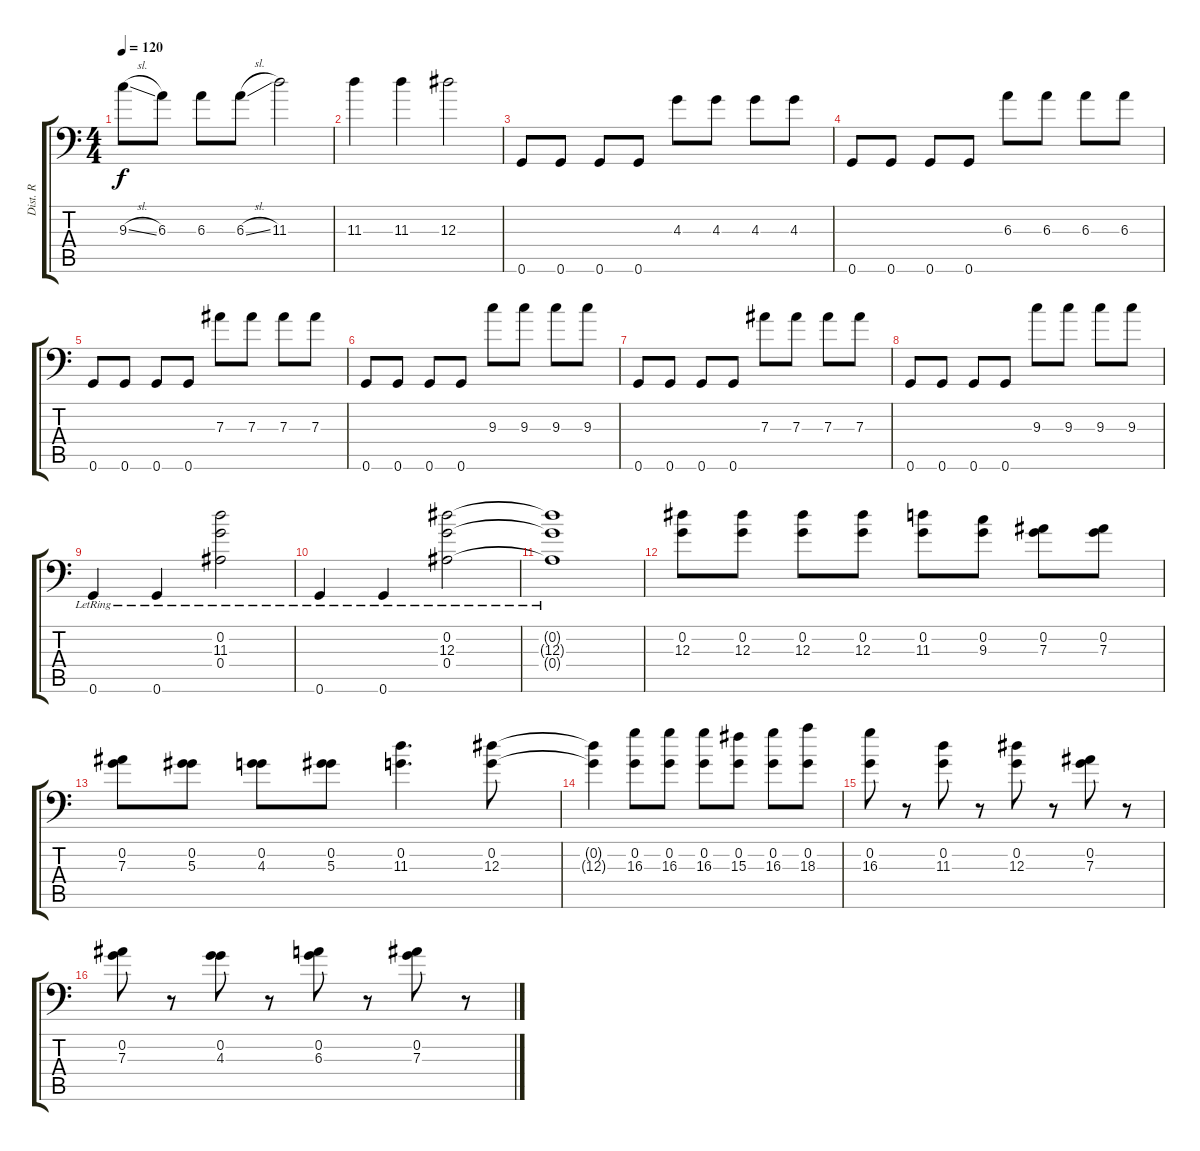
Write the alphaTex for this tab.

\track ("Dist. R" "Dist. R") {instrument distortionguitar}
\staff {score tabs}
\tuning (C4 G3 Eb3 Bb2 F2 G1) {hide}
\ts (4 4)
\tempo 120
\clef f4
\ks c
9.3{sl}.8{dy f} 6.3.8 6.3.8 6.3{sl}.8 11.3.2 |
11.3.4 11.3.4 12.3.2 |
0.6.8 0.6.8 0.6.8 0.6.8 4.3.8 4.3.8 4.3.8 4.3.8 |
0.6.8 0.6.8 0.6.8 0.6.8 6.3.8 6.3.8 6.3.8 6.3.8 |
0.6.8 0.6.8 0.6.8 0.6.8 7.3.8 7.3.8 7.3.8 7.3.8 |
0.6.8 0.6.8 0.6.8 0.6.8 9.3.8 9.3.8 9.3.8 9.3.8 |
0.6.8 0.6.8 0.6.8 0.6.8 7.3.8 7.3.8 7.3.8 7.3.8 |
0.6.8 0.6.8 0.6.8 0.6.8 9.3.8 9.3.8 9.3.8 9.3.8 |
0.6{lr}.4 0.6{lr}.4 (0.2{lr} 11.3{lr} 0.4{lr}).2 |
0.6{lr}.4 0.6{lr}.4 (0.2{lr} 12.3{lr} 0.4{lr}).2 |
(0.2{lr t} 12.3{lr t} 0.4{lr t}).1 |
(0.2 12.3).8 (0.2 12.3).8 (0.2 12.3).8 (0.2 12.3).8 (0.2 11.3).8 (0.2 9.3).8 (0.2 7.3).8 (0.2 7.3).8 |
(0.2 7.3).8 (0.2 5.3).8 (0.2 4.3).8 (0.2 5.3).8 (0.2 11.3).4{d} (0.2 12.3).8 |
(0.2{t} 12.3{t}).4 (0.2 16.3).8 (0.2 16.3).8 (0.2 16.3).8 (0.2 15.3).8 (0.2 16.3).8 (0.2 18.3).8 |
(0.2 16.3).8 r.8 (0.2 11.3).8 r.8 (0.2 12.3).8 r.8 (0.2 7.3).8 r.8 |
(0.2 7.3).8 r.8 (0.2 4.3).8 r.8 (0.2 6.3).8 r.8 (0.2 7.3).8 r.8
